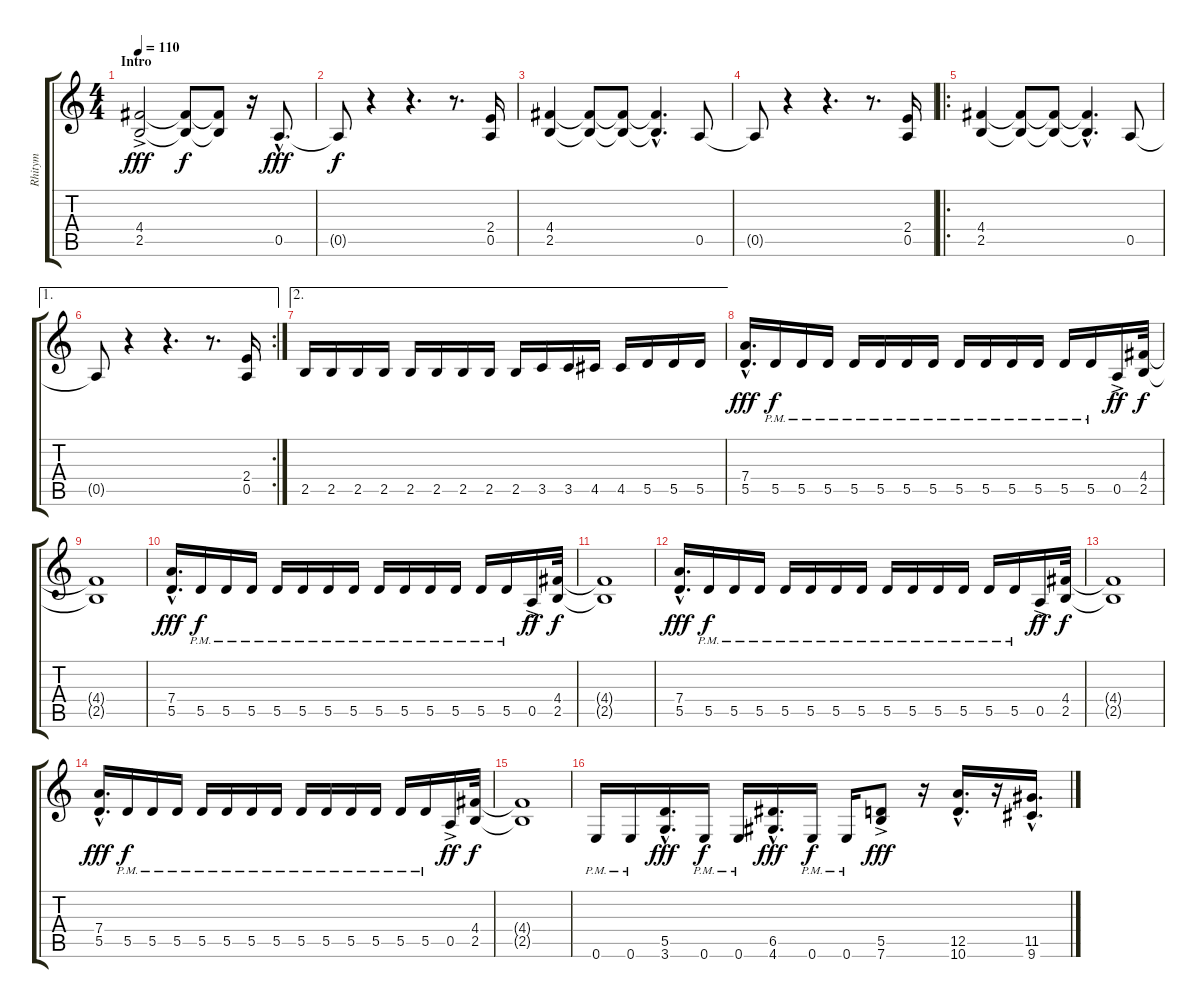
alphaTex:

\track ("Rhitym" "Rhitym") {instrument distortionguitar}
\staff {score tabs}
\tuning (E4 B3 G3 D3 A2 E2) {hide}
\ts (4 4)
\section ("" "Intro")
\tempo 110
\clef g2
\ks c
(4.4{ac} 2.5{ac}).2{dy fff instrument distortionguitar} (4.4{t} 2.5{t}).8{dy f} (4.4{t} 2.5{t}).8 r.16 0.5{hac}.8{d dy fff} |
0.5{t}.8{dy f} r.4 r.4{d} r.8{d} (2.4 0.5).16 |
(4.4 2.5).4 (4.4{t} 2.5{t}).8 (4.4{t} 2.5{t}).8 (4.4{hac t} 2.5{hac t}).4{d} 0.5.8 |
0.5{t}.8 r.4 r.4{d} r.8{d} (2.4 0.5).16 |
\ro
(4.4 2.5).4 (4.4{t} 2.5{t}).8 (4.4{t} 2.5{t}).8 (4.4{hac t} 2.5{hac t}).4{d} 0.5.8 |
\ae 1
\rc 2
0.5{t}.8 r.4 r.4{d} r.8{d} (2.4 0.5).16 |
\ae 2
2.5.16 2.5.16 2.5.16 2.5.16 2.5.16 2.5.16 2.5.16 2.5.16 2.5.16 3.5.16 3.5.16 4.5.16 4.5.16 5.5.16 5.5.16 5.5.16 |
(7.4{hac} 5.5{hac}).16{d dy fff} 5.5{pm}.16{dy f} 5.5{pm}.16 5.5{pm}.16 5.5{pm}.16 5.5{pm}.16 5.5{pm}.16 5.5{pm}.16 5.5{pm}.16 5.5{pm}.16 5.5{pm}.16 5.5{pm}.16 5.5{pm}.16 5.5{pm}.16 0.5{ac}.16{dy ff} (4.4 2.5).32{dy f} |
(4.4{t} 2.5{t}).1 |
(7.4{hac} 5.5{hac}).16{d dy fff} 5.5{pm}.16{dy f} 5.5{pm}.16 5.5{pm}.16 5.5{pm}.16 5.5{pm}.16 5.5{pm}.16 5.5{pm}.16 5.5{pm}.16 5.5{pm}.16 5.5{pm}.16 5.5{pm}.16 5.5{pm}.16 5.5{pm}.16 0.5{ac}.16{dy ff} (4.4 2.5).32{dy f} |
(4.4{t} 2.5{t}).1 |
(7.4{hac} 5.5{hac}).16{d dy fff} 5.5{pm}.16{dy f} 5.5{pm}.16 5.5{pm}.16 5.5{pm}.16 5.5{pm}.16 5.5{pm}.16 5.5{pm}.16 5.5{pm}.16 5.5{pm}.16 5.5{pm}.16 5.5{pm}.16 5.5{pm}.16 5.5{pm}.16 0.5{ac}.16{dy ff} (4.4 2.5).32{dy f} |
(4.4{t} 2.5{t}).1 |
(7.4{hac} 5.5{hac}).16{d dy fff} 5.5{pm}.16{dy f} 5.5{pm}.16 5.5{pm}.16 5.5{pm}.16 5.5{pm}.16 5.5{pm}.16 5.5{pm}.16 5.5{pm}.16 5.5{pm}.16 5.5{pm}.16 5.5{pm}.16 5.5{pm}.16 5.5{pm}.16 0.5{ac}.16{dy ff} (4.4 2.5).32{dy f} |
(4.4{t} 2.5{t}).1 |
0.6{pm}.16 0.6{pm}.16 (5.5{hac} 3.6{hac}).16{d dy fff} 0.6{pm}.16{dy f} 0.6{pm}.16 (6.5{hac} 4.6{hac}).16{d dy fff} 0.6{pm}.16{dy f} 0.6{pm}.16 (5.5{ac} 7.6{ac}).8{dy fff} r.16 (12.5{hac} 10.6{hac}).16{d} r.16 (11.5{hac} 9.6{hac}).16{d}
